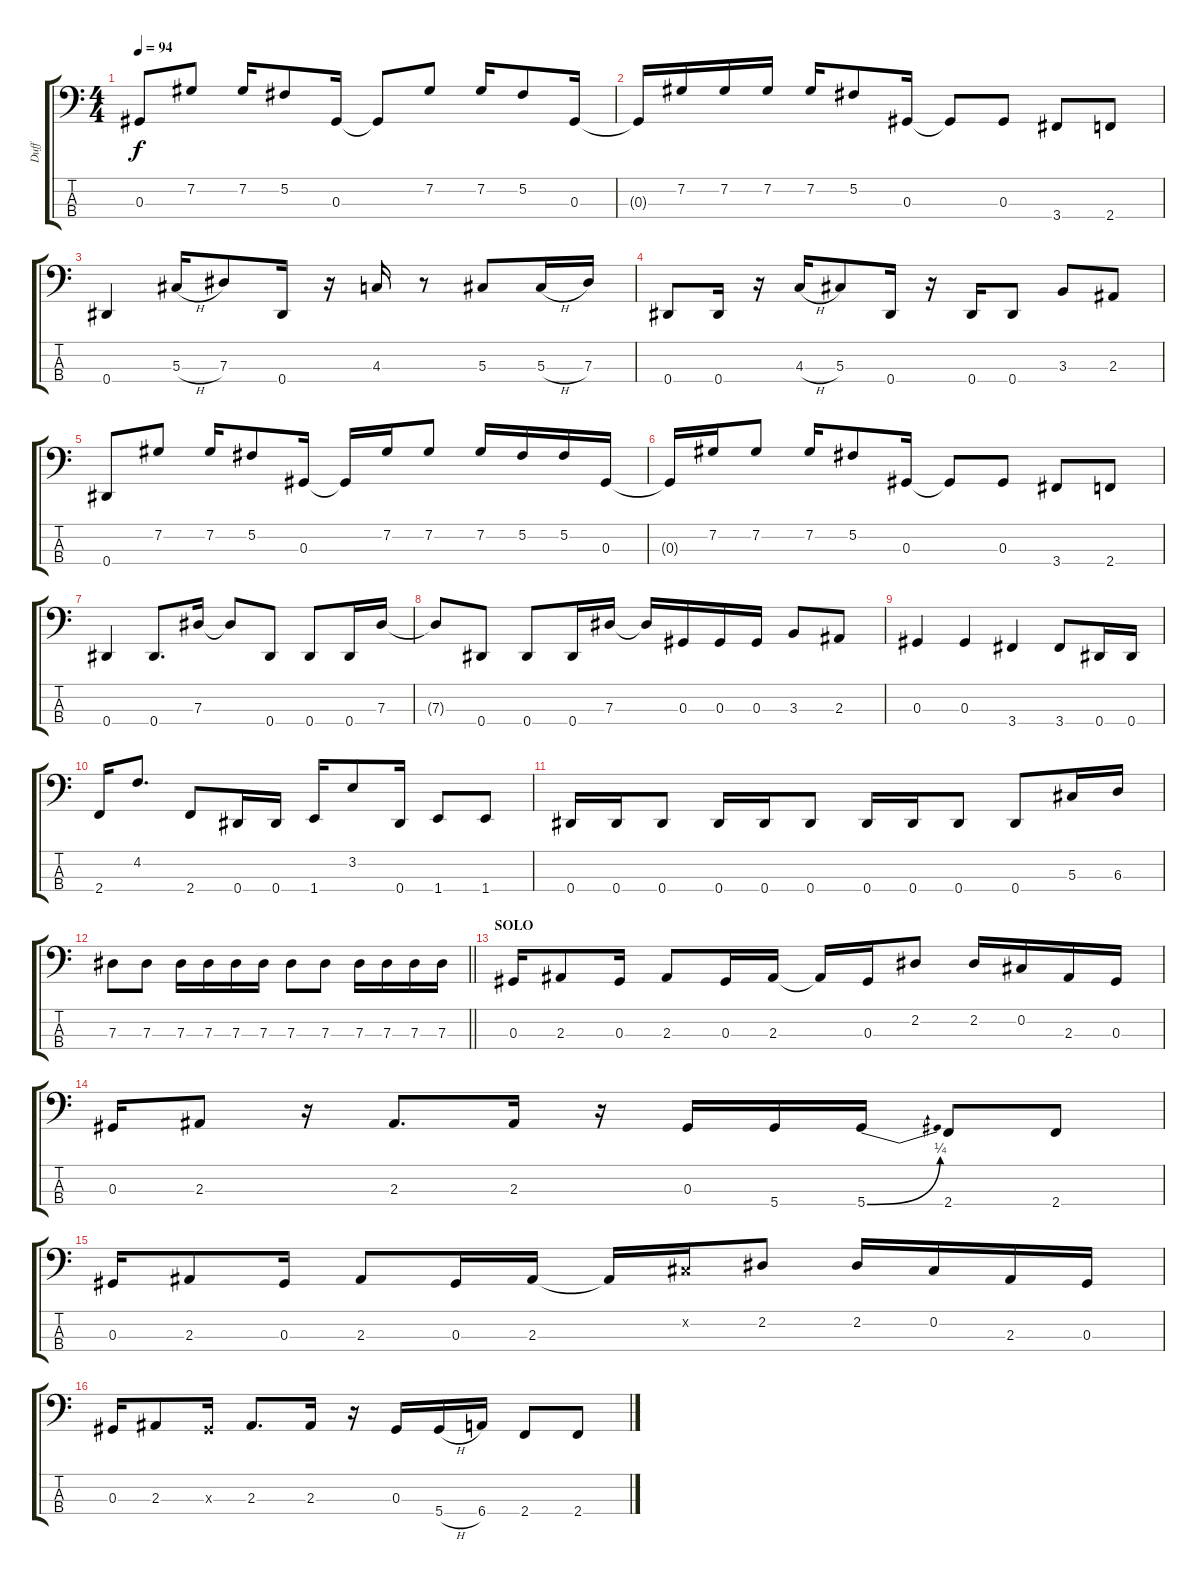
\track ("Duff" "Duff") {instrument electricbassfinger}
\staff {score tabs}
\tuning (Gb2 Db2 Ab1 Eb1) {hide}
\ts (4 4)
\tempo 94
\clef f4
\ks c
0.3.8{dy f} 7.2.8 7.2.16 5.2.8 0.3.16 0.3{t}.8 7.2.8 7.2.16 5.2.8 0.3.16 |
0.3{t}.16 7.2.16 7.2.16 7.2.16 7.2.16 5.2.8 0.3.16 0.3{t}.8 0.3.8 3.4.8 2.4.8 |
0.4.4 5.3{h}.16 7.3.8 0.4.16 r.16 4.3.16 r.8 5.3.8 5.3{h}.16 7.3.16 |
0.4.8 0.4.16 r.16 4.3{h}.16 5.3.8 0.4.16 r.16 0.4.16 0.4.8 3.3.8 2.3.8 |
0.4.8 7.2.8 7.2.16 5.2.8 0.3.16 0.3{t}.16 7.2.16 7.2.8 7.2.16 5.2.16 5.2.16 0.3.16 |
0.3{t}.16 7.2.16 7.2.8 7.2.16 5.2.8 0.3.16 0.3{t}.8 0.3.8 3.4.8 2.4.8 |
0.4.4 0.4.8{d} 7.3.16 7.3{t}.8 0.4.8 0.4.8 0.4.16 7.3.16 |
7.3{t}.8 0.4.8 0.4.8 0.4.16 7.3.16 7.3{t}.16 0.3.16 0.3.16 0.3.16 3.3.8 2.3.8 |
0.3.4 0.3.4 3.4.4 3.4.8 0.4.16 0.4.16 |
2.4.16 4.2.8{d} 2.4.8 0.4.16 0.4.16 1.4.16 3.2.8 0.4.16 1.4.8 1.4.8 |
0.4.16 0.4.16 0.4.8 0.4.16 0.4.16 0.4.8 0.4.16 0.4.16 0.4.8 0.4.8 5.3.16 6.3.16 |
\barLineRight lightlight
7.3.8 7.3.8 7.3.16 7.3.16 7.3.16 7.3.16 7.3.8 7.3.8 7.3.16 7.3.16 7.3.16 7.3.16 |
\section ("" "SOLO")
0.3.16 2.3.8 0.3.16 2.3.8 0.3.16 2.3.16 2.3{t}.16 0.3.16 2.2.8 2.2.16 0.2.16 2.3.16 0.3.16 |
0.3.16 2.3.8 r.16 2.3.8{d} 2.3.16 r.16 0.3.16 5.4.16 5.4{be (bend 0 0 60 1)}.16 2.4.8 2.4.8 |
0.3.16 2.3.8 0.3.16 2.3.8 0.3.16 2.3.16 2.3{t}.16 0.2{x}.16 2.2.8 2.2.16 0.2.16 2.3.16 0.3.16 |
0.3.16 2.3.8 0.3{x}.16 2.3.8{d} 2.3.16 r.16 0.3.16 5.4{h}.16 6.4.16 2.4.8 2.4.8
